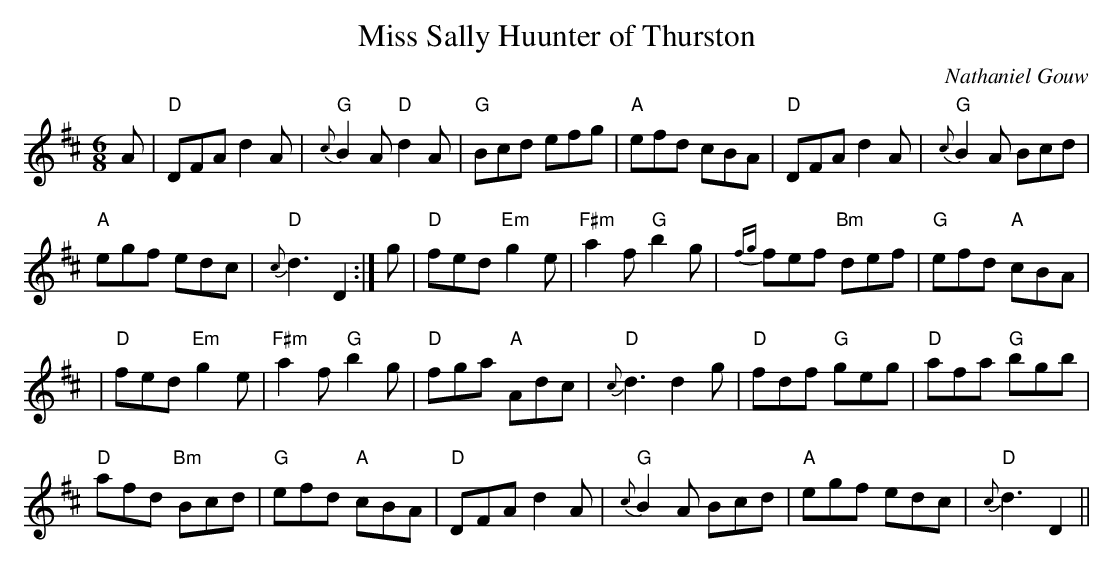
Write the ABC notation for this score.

X:1
T:Miss Sally Huunter of Thurston
M:6/8
L:1/8
C:Nathaniel Gouw
K:D
A|"D"DFA d2A|"G"{c}B2A "D"d2A|"G"Bcd efg|"A"efd cBA|
"D"DFA d2A|"G"{c}B2A Bcd|!"A"egf edc|"D"{c}d3 D2:|
g|"D"fed "Em"g2e|"F#m"a2f "G"b2g|{fg}fef "Bm"def| "G"efd "A"cBA|!
|"D"fed "Em"g2e|"F#m"a2f "G"b2g|"D"fga "A"Adc|"D"{c}d3 d2 g|
"D"fdf "G"geg|"D"afa "G"bgb|!"D"afd "Bm"Bcd|"G"efd "A"cBA|
"D"DFA d2A|"G"{c}B2A Bcd|"A"egf edc|"D"{c}d3 D2||
